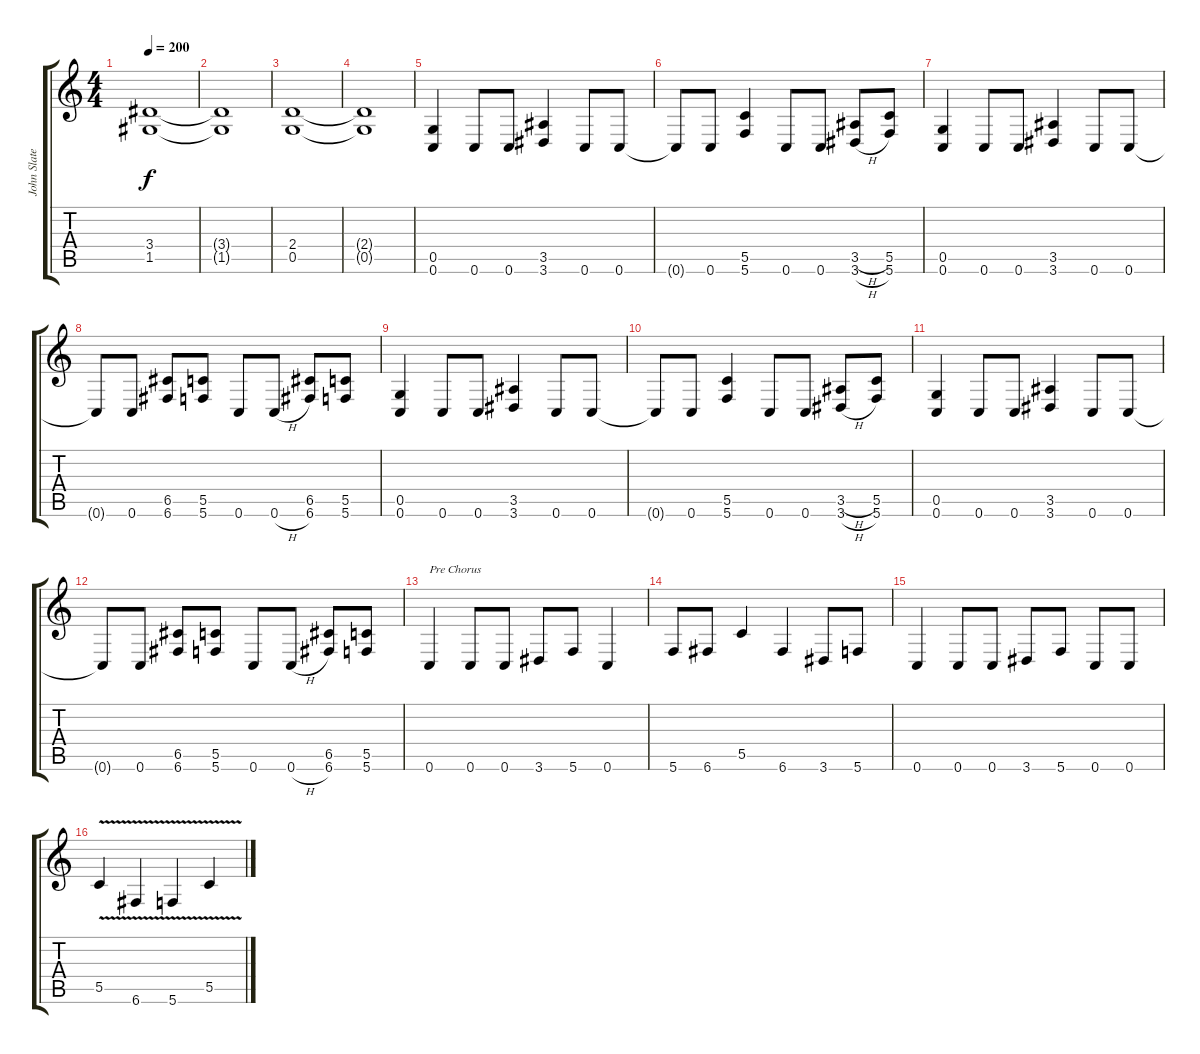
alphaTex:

\track ("John Slater" "John Slate") {instrument distortionguitar}
\staff {score tabs}
\tuning (D4 A3 F3 C3 G2 C2) {hide}
\ts (4 4)
\tempo 200
\clef g2
\ks c
(3.4 1.5).1{dy f} |
(3.4{t} 1.5{t}).1 |
(2.4 0.5).1 |
(2.4{t} 0.5{t}).1 |
(0.5 0.6).4 0.6.8 0.6.8 (3.5 3.6).4 0.6.8 0.6.8 |
0.6{t}.8 0.6.8 (5.5 5.6).4 0.6.8 0.6.8 (3.5{h} 3.6{h}).8 (5.5 5.6).8 |
(0.5 0.6).4 0.6.8 0.6.8 (3.5 3.6).4 0.6.8 0.6.8 |
0.6{t}.8 0.6.8 (6.5 6.6).8 (5.5 5.6).8 0.6.8 0.6{h}.8 (6.5 6.6).8 (5.5 5.6).8 |
(0.5 0.6).4 0.6.8 0.6.8 (3.5 3.6).4 0.6.8 0.6.8 |
0.6{t}.8 0.6.8 (5.5 5.6).4 0.6.8 0.6.8 (3.5{h} 3.6{h}).8 (5.5 5.6).8 |
(0.5 0.6).4 0.6.8 0.6.8 (3.5 3.6).4 0.6.8 0.6.8 |
0.6{t}.8 0.6.8 (6.5 6.6).8 (5.5 5.6).8 0.6.8 0.6{h}.8 (6.5 6.6).8 (5.5 5.6).8 |
0.6.4{txt "Pre Chorus"} 0.6.8 0.6.8 3.6.8 5.6.8 0.6.4 |
5.6.8 6.6.8 5.5.4 6.6.4 3.6.8 5.6.8 |
0.6.4 0.6.8 0.6.8 3.6.8 5.6.8 0.6.8 0.6.8 |
5.5{v}.4 6.6{v}.4 5.6{v}.4 5.5{v}.4
